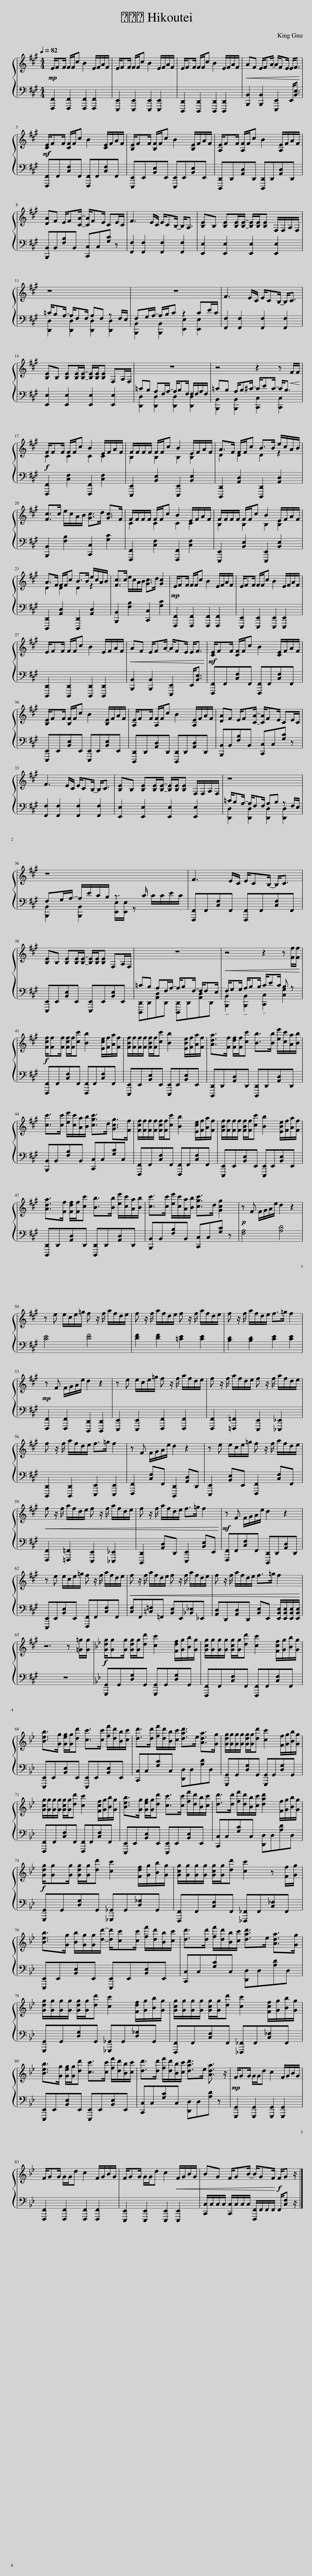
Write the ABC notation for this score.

X:1
%%score { ( 1 4 ) | ( 2 3 ) }
L:1/8
Q:1/4=82
M:4/4
I:linebreak $
K:A
V:1 treble
V:4 treble
V:2 bass
V:3 bass
V:1
!mp! E/FF/ F/F/c B2 E/F/A/F/ | E/FF/ F/F/c B2 E/F/A/F/ | E/FF/ F/F/c B2 E/F/A/F/ |!<(! AF E/FA/- A/FE/ E<F!<)! |$!mf! [CE]/FF/ [CF]/F/c B2 [CE]/F/A/F/ | %5
 [B,E]/FF/ [B,F]/F/c B2 [B,E]/F/A/F/ | [A,E]/FF/ [A,F]/F/c B2 [A,E]/F/A/F/ |$ [DA]F E/F[CA]/- [CA]/FE/ CE/C/ | F3 E/C/ E/CB,/- B,<A, | [B,E]B, [B,E][B,E]/[B,E]/- [B,E]/[B,E]/[B,E] F,/F,/A,/F,/ |$ %10
 z8 | z8 | F3 E/C/ E/CB,/- B,<C |$ [B,E]B, [B,E][B,E]/[B,E]/- [B,E]/[B,E]/[B,E] F,A,/F,/ | z8 | %15
 z4 z2 z!<(! F/F/!<)! |$!f! F/FF/ F/F/c B2 E/F/A/F/ | F/F/F/F/ F/F/c B2 E/F/A/F/ | A>F F/F/c B>B e/c/A/B/ |$ [Fc]>c e/c/A/B/ [Gc]>d [Gc]>F | %20
 F/F/F/F/ F/F/c B2 E/F/A/F/ | F/F/F/F/ F/F/c B2 E/F/A/F/ |$ A>F F/F/c B>B e/c/A/B/ | [Fc]>c e/c/A/B/ [Gc]>d [Gc]2 |!mp! E/FF/ F/F/c B2 E/F/A/F/ | %25
 E/FF/ F/F/c B2 E/F/A/F/ |$ E/FF/ F/F/c B2 E/F/A/F/ |!<(! AF E/FA/- A/FE/ E<F!<)! |!mf! [CE]/FF/ [CF]/F/c B2 [CE]/F/A/F/ |$ [B,E]/FF/ [B,F]/F/c B2 [B,E]/F/A/F/ | %30
 [A,E]/FF/ [A,F]/F/c B2 [A,E]/F/A/F/ | [DA]F E/F[CA]/- [CA]/FE/ CE/C/ |$ F3 E/C/ E/CB,/- B,<C | [B,E]B, [B,E][B,E]/[B,E]/- [B,E]/[B,E]/[B,E] F,/F,/A,/F,/ | z8 |$ %35
 z8 | F3 E/C/ E/CB,/- B,<C |$ [B,E]B, [B,E][B,E]/[B,E]/- [B,E]/[B,E]/[B,E] F,A,/F,/ | z8 |!<(! z4 z2 z [Ff]/[Ff]/!<)! |$ %40
!f! [Fcf]/[Ff][Ff]/ [Fcf]/[Ff]/[cc'] [Bb]2 [Ece]/[Ff]/[Aa]/[Ff]/ | [FBf]/[Ff]/[Ff]/[Ff]/ [FBf]/[Ff]/[cc'] [Bb]2 [EBe]/[Ff]/[Aa]/[Ff]/ | [Ada]>[Ff] [Fdf]/[Ff]/[cc'] [Bb]>[Bb] [ee']/[cc']/[Aa]/[Bb]/ |$ [cc']>[cc'] [ee']/[cc']/[Aa]/[Bb]/ [cgc']>d [Gcg]>[Ff] | [Fcf]/[Ff]/[Ff]/[Ff]/ [Fcf]/[Ff]/[cc'] [Bb]2 [Ece]/[Ff]/[Aa]/[Ff]/ | %45
 [FBf]/[Ff]/[Ff]/[Ff]/ [FBf]/[Ff]/[cc'] [Bb]2 [EBe]/[Ff]/[Aa]/[Ff]/ |$ [Ada]>[Ff] [Fdf]/[Ff]/[cc'] [Bb]>[Bb] [ee']/[cc']/[Aa]/[Bb]/ | [cc']>[cc'] [ee']/[cc']/[Aa]/[Bb]/ [cgc']>d [Gcg]2 |!p! z F F/G/A/e/ d2 z2 |$ z e e/c/e/=g/ f z/ f/ a/f/d/e/ | %50
 f z/ f/ a/f/d/e/ f z/ f/ a/f/d/e/ | f z/ f/ a/f/d/e/ f>=g f2 |$!mp! z F F/G/A/e/ d2 z2 | z e e/c/e/=g/ f z/ f/ a/f/d/e/ | f z/ f/ a/f/d/e/ f z/ f/ a/f/d/e/ |$ %55
 f z/ f/ a/f/d/e/ f>=g f2 | z F F/G/A/e/ d2 z2 | z e e/c/e/=g/ f z/ f/ a/f/d/e/ |$!<(! f z/ f/ a/f/d/e/ f z/ f/ a/f/d/e/ | f z/ f/ a/f/d/e/ f>=g f2!<)! | %60
!mf! z F F/G/A/e/ d2 z2 |$ z e e/c/e/=g/ f z/ f/ a/f/d/e/ |!<(! f z/ f/ a/f/d/e/ f z/ f/ a/f/d/e/ | f z/ f/ a/f/d/e/ f>=g f2!<)! |$ z6 z [=G=g]/[Gg]/ | %65
[K:Bb]!f! [Gdg]/[Gg][Gg]/ [Gdg]/[Gg]/[dd'] [cc']2 [Fdf]/[Gg]/[Bb]/[Gg]/ | [Gcg]/[Gg]/[Gg]/[Gg]/ [Gcg]/[Gg]/[dd'] [cc']2 [Fcf]/[Gg]/[Bb]/[Gg]/ |$ [Beb]>[Gg] [Geg]/[Gg]/[dd'] [cc']>[cc'] [ff']/[dd']/[Bb]/[cc']/ | [dd']>[dd'] [ff']/[dd']/[Bb]/[cc']/ [dad']>e [Ada]>[Gg] | [Gdg]/[Gg]/[Gg]/[Gg]/ [Gdg]/[Gg]/[dd'] [cc']2 [Ff]/[Gg]/[Bb]/[Gg]/ |$ %70
 [Gcg]/[Gg]/[Gg]/[Gg]/ [Gcg]/[Gg]/[dd'] [cc']2 [Fcf]/[Gg]/[Bb]/[Gg]/ | [Beb]>[Gg] [Geg]/[Gg]/[dd'] [cc']>[cc'] [ff']/[dd']/[Bb]/[cc']/ | [dd']>[dd'] [ff']/[dd']/[Bb]/[cc']/ [dad']2 [Ff]/[Gg]/[Bb]/[Gg]/ |$!f! [Gdg]/[Gg][Gg]/ [Gdg]/[Gg]/[dd'] [cc']2 [Fdf]/[Gg]/[Bb]/[Gg]/ | [Gcg]/[Gg]/[Gg]/[Gg]/ [Gcg]/[Gg]/[dd'] [cc']2 z [Ff]/[Gg]/ |$ %75
 [Beb]>[Gg] [Bb]/[Gg]/[Gg]/[dd']/- [dd']/[cc'][cc']/ [ff']/[dd']/[Bb]/[cc']/ | [dd']>[dd'] [ff']/[dd']/[Bb]/[cc']/ [dad']>e [Ada]>[Gg] |$ [Gdg]/[Gg]/[Gg]/[Gg]/ [Gdg]/[Gg]/[dd'] [cc']2 [Fdf]/[Gg]/[Bb]/[Gg]/ | [Gcg]/[Gg]/[Gg]/[Gg]/ [Gcg]/[Gg]/[dd'] [cc']2 [Fcf]/[Gg]/[Bb]/[Gg]/ |$ [Beb]>[Gg] [Geg]/[Gg]/[dd'] [cc']>[cc'] [ff']/[dd']/[Bb]/[cc']/ | %80
 [dd']>[dd'] [ff']/[dd']/[Bb]/[cc']/ [dad']>e [Ada]3/2 z/ |!mp! F/GG/ G/G/d c2 F/G/B/G/ |$ F/GG/ G/G/d c2 F/G/B/G/ | F/GG/ G/G/d c2!<(! F/G/B/G/ | BG F/GB/- B/GF/!<)!!f! F/G z/ |] %85
V:2
 [F,,,F,,]2 [F,,,F,,]2 [F,,,F,,]2 [F,,,F,,]2 | [E,,,E,,]2 [E,,,E,,]2 [E,,,E,,]2 [E,,,E,,]2 | [D,,,D,,]2 [D,,,D,,]2 [D,,,D,,]2 [D,,,D,,]2 | [B,,,B,,]2 [B,,,B,,]2 [E,,,E,,]2 E,,<[B,,E,] |$ [F,,,F,,]F,,[C,F,]F,, [F,,,F,,]F,,[C,F,]F,, | %5
 [E,,,E,,]E,,[B,,E,]E,, [E,,,E,,]E,,[B,,E,]E,, | [D,,,D,,]D,,[A,,D,]D,, [D,,,D,,]D,,[A,,D,]D,, |$ [B,,,B,,]B,,[F,B,]B,, [C,,C,]C,[G,C] z | [F,,F,]2 [F,,F,]2 [F,,F,]2 [F,,F,]2 | [E,,E,]2 [E,,E,]2 [E,,E,]2 [E,,E,]2 |$ %10
 =C/B,A,/- A,/F,F,/ A,F, z F,/E,/ | F,G,/A,/- A,/B,/C z2 CE/C/ | [F,,F,]2 [F,,F,]2 [F,,F,]2 [F,,F,]2 |$ [E,,E,]2 [E,,E,]2 [E,,E,]2 [E,,E,]2 | =CB, A,F,/A,/- A,/B,F,/ F,/F,/A,/F,/ | %15
 =CB, A,/B,^C/- C/EC/- C<B, |$ [F,,,F,,]2 [C,F,]2 [F,,,F,,]2 [C,F,]2 | [E,,,E,,]2 [B,,E,]2 [E,,,E,,]2 [B,,E,]2 | [D,,,D,,]2 [A,,D,]2 [D,,,D,,]2 [A,,D,]2 |$ [B,,,B,,]2 [F,B,]2 [C,,C,]2 [G,C]2 | %20
 [F,,,F,,]2 [C,F,]2 [F,,,F,,]2 [C,F,]2 | [E,,,E,,]2 [B,,E,]2 [E,,,E,,]2 [B,,E,]2 |$ [D,,,D,,]2 [A,,D,]2 [D,,,D,,]2 [A,,D,]2 | [B,,,B,,]2 [F,B,]2 [C,,C,]2 [G,C]2 | [F,,,F,,]2 [F,,,F,,]2 [F,,,F,,]2 [F,,,F,,]2 | %25
 [E,,,E,,]2 [E,,,E,,]2 [E,,,E,,]2 [E,,,E,,]2 |$ [D,,,D,,]2 [D,,,D,,]2 [D,,,D,,]2 [D,,,D,,]2 | [B,,,B,,]2 [B,,,B,,]2 [E,,,E,,]2 E,,<[B,,E,] | [F,,,F,,]F,,[C,F,]F,, [F,,,F,,]F,,[C,F,]F,, |$ [E,,,E,,]E,,[B,,E,]E,, [E,,,E,,]E,,[B,,E,]E,, | %30
 [D,,,D,,]D,,[A,,D,]D,, [D,,,D,,]D,,[A,,D,]D,, | [B,,,B,,]B,,[F,B,]B,, [C,,C,]C,[G,C] z |$ [F,,F,]2 [F,,F,]2 [F,,F,]2 [F,,F,]2 | [E,,E,]2 [E,,E,]2 [E,,E,]2 [E,,E,]2 | =C/B,A,/- A,/F,F,/ A,B, z F,/E,/ |$ %35
 F,G,/A,/- A,/E/C/B,/ z3/2 C/ C/C/E/C/ | [F,,,F,,]F,,[C,F,]F,, [F,,,F,,]F,,[C,F,]F,, |$ [E,,,E,,]E,,[B,,E,]E,, [E,,,E,,]E,,[B,,E,]E,, | =CB, A,F,/A,/- A,/B,F,/- F,/F,E,/ | F,/G,G,/ A,/B,B,/ C/EC/ B, z |$ %40
 [F,,,F,,]F,,[C,F,]F,, [F,,,F,,]F,,[C,F,]F,, | [E,,,E,,]E,,[B,,E,]E,, [E,,,E,,]E,,[B,,E,]E,, | [D,,,D,,]D,,[A,,D,]D,, [D,,,D,,]D,,[A,,D,]D,, |$ [B,,,B,,]B,,[F,B,]B,, [C,,C,]C,[G,C]C, | [F,,,F,,]F,,[C,F,]F,, [F,,,F,,]F,,[C,F,]F,, | %45
 [E,,,E,,]E,,[B,,E,]E,, [E,,,E,,]E,,[B,,E,]E,, |$ [D,,,D,,]D,,[A,,D,]D,, [D,,,D,,]D,,[A,,D,]D,, | [B,,,B,,]B,,[F,B,]B,, [C,,C,]C,[G,C] z | [F,A,]4 [A,D]4 |$ [CE]4 [DF]4 | %50
 [DF]2 [DF]2 [=CE]2 [CE]2 | [B,D]2 [B,D]2 [CE]2 [CE]2 |$ [F,,,F,,]2 [F,,,F,,]2 [D,,,D,,]2 [D,,,D,,]2 | [E,,,E,,]2 [E,,,E,,]2 [F,,,F,,]2 [F,,,F,,]2 | [F,,,F,,]2 [=F,,,=F,,]2 [E,,,E,,]2 [_E,,,_E,,]2 |$ %55
 [D,,,D,,]2 [D,,,D,,]2 [E,,,E,,]2 [E,,,E,,]2 | [F,,,F,,]2 [C,F,]F,, [D,,,D,,]2 [A,,D,]D,, | [E,,,E,,]2 [B,,E,]E,, [F,,,F,,]2 [C,F,]F,, |$ [F,,,F,,]2 [=F,,,=F,,]2 [E,,,E,,]2 [_E,,,_E,,]2 | [D,,,D,,]2 [A,,D,]D,, [E,,,E,,]2 [B,,E,]E,, | %60
 [F,,,F,,]F,,[C,F,]F,, [D,,,D,,]D,,[A,,D,]D,, |$ [E,,,E,,]E,,[B,,E,]E,, [F,,,F,,]F,,[C,F,]F,, | [C,F,]F,,[=C,=F,]=F,, [B,,E,]E,,[_B,,_E,]_E,, | [A,,D,]D,,[A,,D,]D,, [B,,E,]E,, [E,,B,,E,]/[E,,B,,E,]/[E,,B,,E,]/[E,,B,,E,]/ |$ z8 | %65
[K:Bb] [G,,,G,,]G,,[D,G,]G,, [G,,,G,,]G,,[D,G,]G,, | [F,,,F,,]F,,[C,F,]F,, [F,,,F,,]F,,[C,F,]F,, |$ [E,,,E,,]E,,[B,,E,]E,, [E,,,E,,]E,,[B,,E,]E,, | [C,,C,]C,[G,C]C, [D,,D,]D,[A,D]D, | [G,,,G,,]G,,[D,G,]G,, [G,,,G,,]G,,[D,G,]G,, |$ %70
 [F,,,F,,]F,,[C,F,]F,, [F,,,F,,]F,,[C,F,]F,, | [E,,,E,,]E,,[B,,E,]E,, [E,,,E,,]E,,[B,,E,]E,, | [C,,C,]C,[G,C]C, [D,,D,]D,[A,D]D, |$ [G,,,G,,]G,,[D,G,]G,, [_G,,,_G,,]G,,[D,_G,]G,, | [F,,,F,,]F,,[C,F,]F,, [_F,,,_F,,]F,,[C,_F,]F,, |$ %75
 [E,,,E,,]E,,[B,,E,]E,, [E,,,E,,]E,,[B,,E,]E,, | [C,,C,]C,[G,C]C, [D,,D,]D,[A,D]D, |$ [G,,,G,,]G,,[D,G,]G,, [_G,,,_G,,]G,,[D,_G,]G,, | [F,,,F,,]F,,[C,F,]F,, [_F,,,_F,,]F,,[C,_F,]F,, |$ [E,,,E,,]E,,[B,,E,]E,, [E,,,E,,]E,,[B,,E,]E,, | %80
 [C,,C,]C,[G,C]C, [D,,D,]D,[A,D] z | [G,,,G,,]2 [G,,,G,,]2 [G,,,G,,]2 [G,,,G,,]2 |$ [F,,,F,,]2 [F,,,F,,]2 [F,,,F,,]2 [F,,,F,,]2 | [E,,,E,,]2 [E,,,E,,]2 [E,,,E,,]2 [E,,,E,,]2 | [C,,C,]/C,/C,/C,/ [C,,C,]/C,/C,/C,/ [F,,,F,,]/F,,/F,,/F,,/ F,,/[C,F,] z/ |] %85
V:3
 x8 | x8 | x8 | x8 |$ x8 | %5
 x8 | x8 |$ x8 | x8 | x8 |$ %10
 [D,,D,]2 [D,,D,]2 [D,,D,]2 [D,,D,]2 | [B,,,B,,]2 [B,,,B,,]2 [E,,E,]2 [E,,E,]2 | x8 |$ x8 | [D,,D,]2 [D,,D,]2 [D,,D,]2 [D,,D,]2 | %15
 [B,,,B,,]2 [B,,,B,,]2 [C,,C,]2 [C,,C,]2 |$ x8 | x8 | x8 |$ x8 | %20
 x8 | x8 |$ x8 | x8 | x8 | %25
 x8 |$ x8 | x8 | x8 |$ x8 | %30
 x8 | x8 |$ x8 | x8 | [D,,D,]2 [D,,D,]2 [D,,D,]2 [D,,D,]2 |$ %35
 [B,,,B,,]2 [B,,,B,,]2 [E,,E,]/[E,,E,]/ z x2 | x8 |$ x8 | [D,,,D,,]D,,[A,,D,]D,, [D,,,D,,]D,,[A,,D,]D,, | !tenuto![B,,,B,,]2 !tenuto![B,,,B,,]2 !tenuto![C,,C,]2 [C,G,]2 |$ %40
 x8 | x8 | x8 |$ x8 | x8 | %45
 x8 |$ x8 | x8 | x8 |$ x8 | %50
 x8 | x8 |$ x8 | x8 | x8 |$ %55
 x8 | x8 | x8 |$ x8 | x8 | %60
 x8 |$ x8 | x8 | x8 |$ x8 | %65
[K:Bb] x8 | x8 |$ x8 | x8 | x8 |$ %70
 x8 | x8 | x8 |$ x8 | x8 |$ %75
 x8 | x8 |$ x8 | x8 |$ x8 | %80
 x8 | x8 |$ x8 | x8 | x8 |] %85
V:4
 x8 | x8 | x8 | x8 |$ x8 | %5
 x8 | x8 |$ x8 | x8 | x8 |$ %10
 x8 | x8 | x8 |$ x8 | x8 | %15
 x8 |$ C2 C2 C2 C2 | B,2 B,2 B,2 B,2 | D2 D2 D2 z2 |$ x8 | %20
 C2 C2 C2 C2 | B,2 B,2 B,2 B,2 |$ D2 D2 D2 z2 | x8 | x8 | %25
 x8 |$ x8 | x8 | x8 |$ x8 | %30
 x8 | x8 |$ x8 | x8 | x8 |$ %35
 x8 | x8 |$ x8 | x8 | x8 |$ %40
 x8 | x8 | x8 |$ x8 | x8 | %45
 x8 |$ x8 | x8 | x8 |$ x8 | %50
 x8 | x8 |$ x8 | x8 | x8 |$ %55
 x8 | x8 | x8 |$ x8 | x8 | %60
 x8 |$ x8 | x8 | x8 |$ x8 | %65
[K:Bb] x8 | x8 |$ x8 | x8 | x8 |$ %70
 x8 | x8 | x8 |$ x8 | x8 |$ %75
 x8 | x8 |$ x8 | x8 |$ x8 | %80
 x8 | x8 |$ x8 | x8 | x8 |] %85
